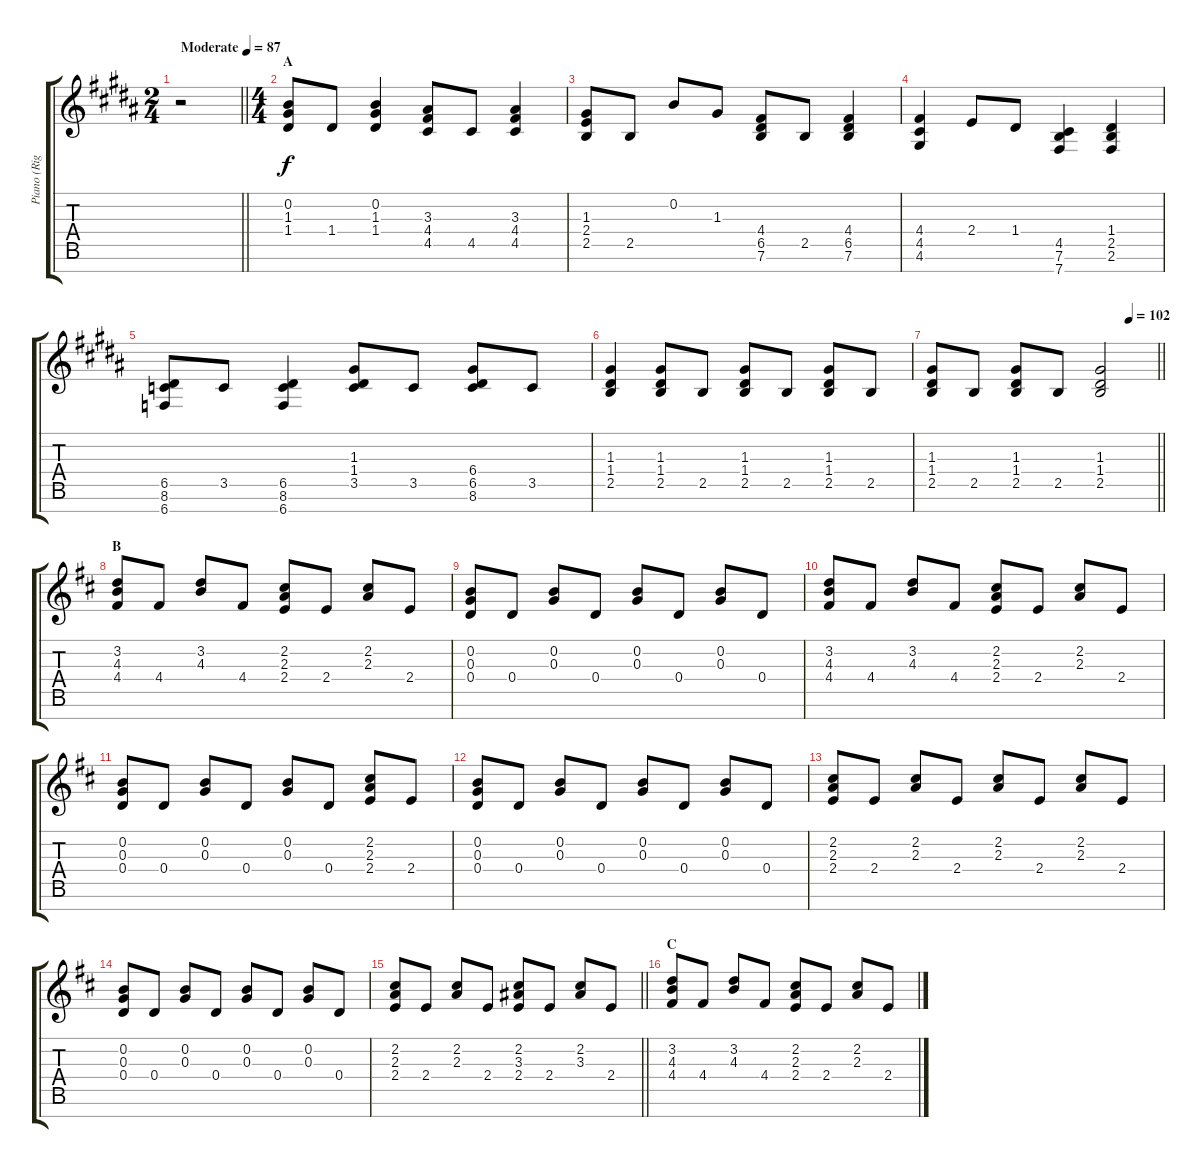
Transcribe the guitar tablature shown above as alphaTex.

\track ("Piano (Right Hand)" "Piano (Rig") {instrument acousticgrandpiano}
\staff {score tabs}
\tuning (E5 B4 G4 D4 A3 E3 B2) {hide}
\ts (2 4)
\tempo (87 "Moderate")
\clef g2
\barLineRight lightlight
\ks b
r.2{dy f instrument acousticgrandpiano} |
\ts (4 4)
\section ("" "A")
(0.2 1.3 1.4).8 1.4.8 (0.2 1.3 1.4).4 (3.3 4.4 4.5).8 4.5.8 (3.3 4.4 4.5).4 |
(1.3 2.4 2.5).8 2.5.8 0.2.8 1.3.8 (4.4 6.5 7.6).8 2.5.8 (4.4 6.5 7.6).4 |
(4.4 4.5 4.6).4 2.4.8 1.4.8 (4.5 7.6 7.7).4 (1.4 2.5 2.6).4 |
(6.5 8.6 6.7).8 3.5.8 (6.5 8.6 6.7).4 (1.3 1.4 3.5).8 3.5.8 (6.4 6.5 8.6).8 3.5.8 |
(1.3 1.4 2.5).4 (1.3 1.4 2.5).8 2.5.8 (1.3 1.4 2.5).8 2.5.8 (1.3 1.4 2.5).8 2.5.8 |
\tempo (102 0.875)
\barLineRight lightlight
(1.3 1.4 2.5).8 2.5.8 (1.3 1.4 2.5).8 2.5.8 (1.3 1.4 2.5).2 |
\section ("" "B")
\ks d
(3.2 4.3 4.4).8 4.4.8 (3.2 4.3).8 4.4.8 (2.2 2.3 2.4).8 2.4.8 (2.2 2.3).8 2.4.8 |
(0.2 0.3 0.4).8 0.4.8 (0.2 0.3).8 0.4.8 (0.2 0.3).8 0.4.8 (0.2 0.3).8 0.4.8 |
(3.2 4.3 4.4).8 4.4.8 (3.2 4.3).8 4.4.8 (2.2 2.3 2.4).8 2.4.8 (2.2 2.3).8 2.4.8 |
(0.2 0.3 0.4).8 0.4.8 (0.2 0.3).8 0.4.8 (0.2 0.3).8 0.4.8 (2.2 2.3 2.4).8 2.4.8 |
(0.2 0.3 0.4).8 0.4.8 (0.2 0.3).8 0.4.8 (0.2 0.3).8 0.4.8 (0.2 0.3).8 0.4.8 |
(2.2 2.3 2.4).8 2.4.8 (2.2 2.3).8 2.4.8 (2.2 2.3).8 2.4.8 (2.2 2.3).8 2.4.8 |
(0.2 0.3 0.4).8 0.4.8 (0.2 0.3).8 0.4.8 (0.2 0.3).8 0.4.8 (0.2 0.3).8 0.4.8 |
\barLineRight lightlight
(2.2 2.3 2.4).8 2.4.8 (2.2 2.3).8 2.4.8 (2.2 3.3 2.4).8 2.4.8 (2.2 3.3).8 2.4.8 |
\section ("" "C")
(3.2 4.3 4.4).8 4.4.8 (3.2 4.3).8 4.4.8 (2.2 2.3 2.4).8 2.4.8 (2.2 2.3).8 2.4.8
